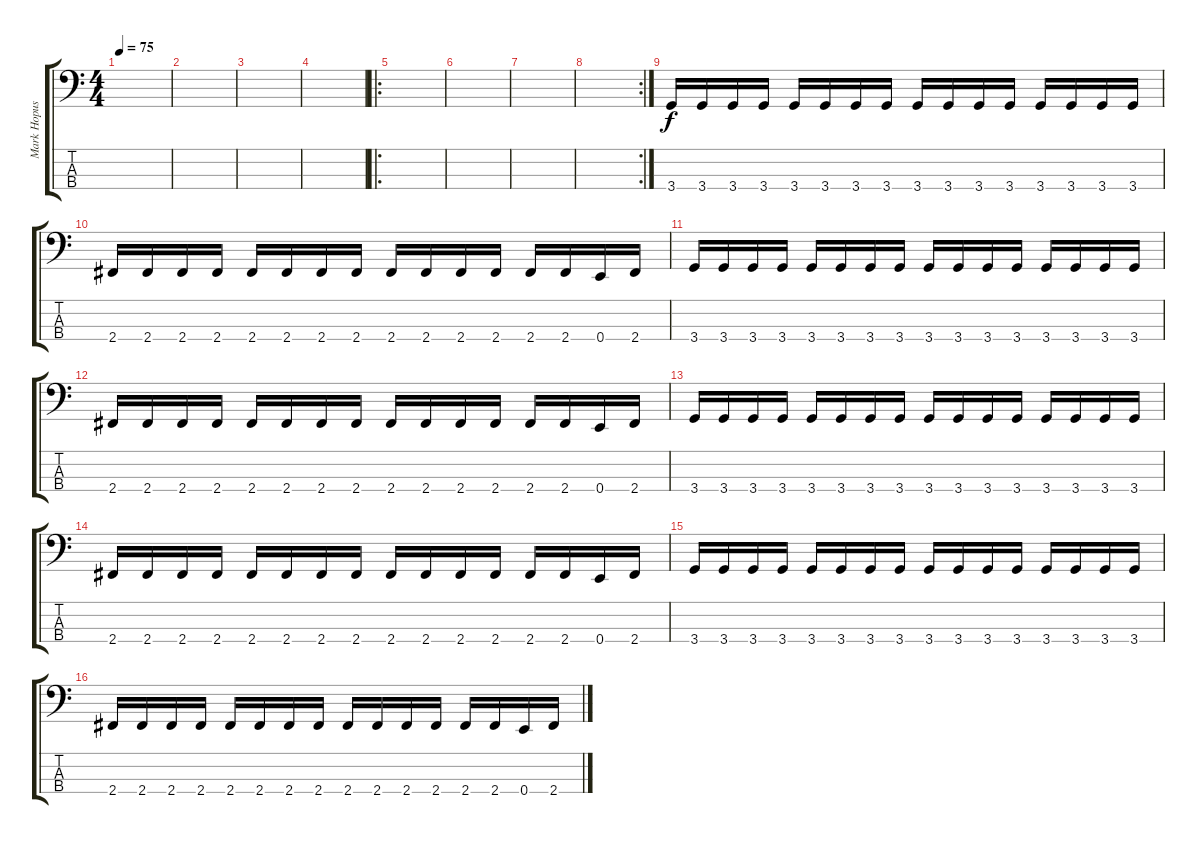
\track ("Mark Hopus" "Mark Hopus") {instrument electricbassfinger}
\staff {score tabs}
\tuning (G2 D2 A1 E1) {hide}
\ts (4 4)
\tempo 75
\clef f4
\ks c
|
|
|
|
\ro
|
|
|
\rc 2
|
3.4.16 3.4.16 3.4.16 3.4.16 3.4.16 3.4.16 3.4.16 3.4.16 3.4.16 3.4.16 3.4.16 3.4.16 3.4.16 3.4.16 3.4.16 3.4.16 |
2.4.16 2.4.16 2.4.16 2.4.16 2.4.16 2.4.16 2.4.16 2.4.16 2.4.16 2.4.16 2.4.16 2.4.16 2.4.16 2.4.16 0.4.16 2.4.16 |
3.4.16 3.4.16 3.4.16 3.4.16 3.4.16 3.4.16 3.4.16 3.4.16 3.4.16 3.4.16 3.4.16 3.4.16 3.4.16 3.4.16 3.4.16 3.4.16 |
2.4.16 2.4.16 2.4.16 2.4.16 2.4.16 2.4.16 2.4.16 2.4.16 2.4.16 2.4.16 2.4.16 2.4.16 2.4.16 2.4.16 0.4.16 2.4.16 |
3.4.16 3.4.16 3.4.16 3.4.16 3.4.16 3.4.16 3.4.16 3.4.16 3.4.16 3.4.16 3.4.16 3.4.16 3.4.16 3.4.16 3.4.16 3.4.16 |
2.4.16 2.4.16 2.4.16 2.4.16 2.4.16 2.4.16 2.4.16 2.4.16 2.4.16 2.4.16 2.4.16 2.4.16 2.4.16 2.4.16 0.4.16 2.4.16 |
3.4.16 3.4.16 3.4.16 3.4.16 3.4.16 3.4.16 3.4.16 3.4.16 3.4.16 3.4.16 3.4.16 3.4.16 3.4.16 3.4.16 3.4.16 3.4.16 |
2.4.16 2.4.16 2.4.16 2.4.16 2.4.16 2.4.16 2.4.16 2.4.16 2.4.16 2.4.16 2.4.16 2.4.16 2.4.16 2.4.16 0.4.16 2.4.16
